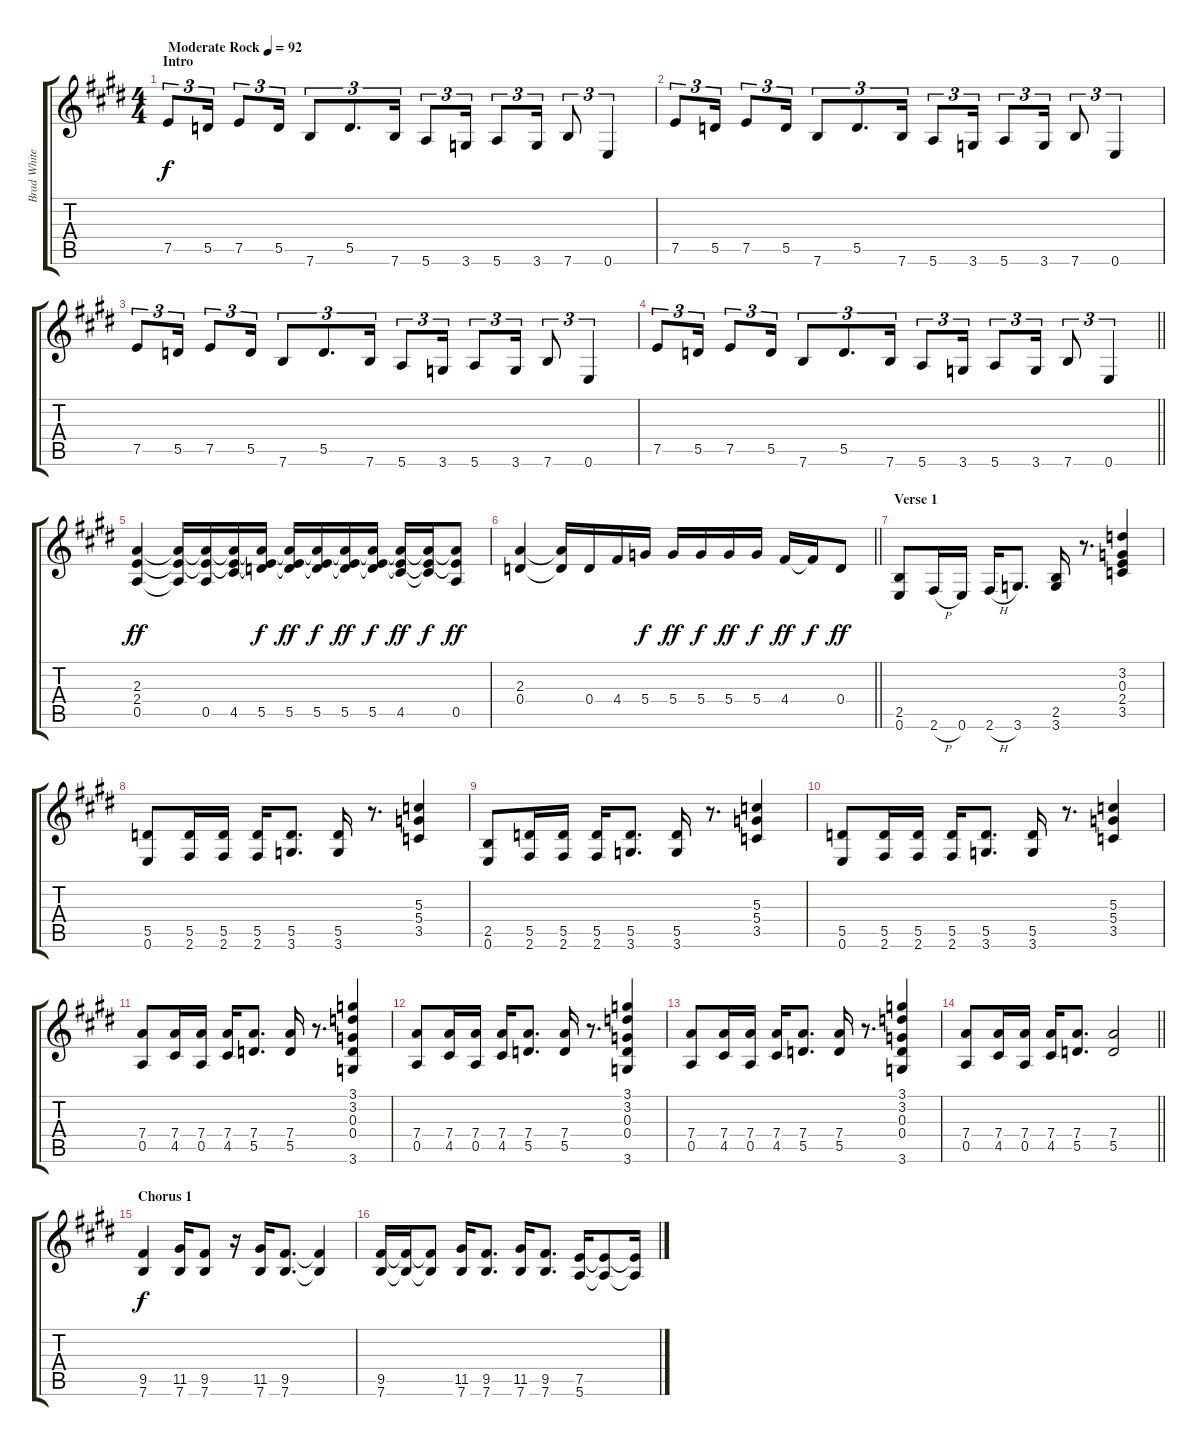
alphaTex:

\track ("Brad Whiteford" "Brad White") {instrument overdrivenguitar}
\staff {score tabs}
\tuning (E4 B3 G3 D3 A2 E2) {hide}
\ts (4 4)
\section ("" "Intro")
\tempo (92 "Moderate Rock")
\clef g2
\ks c#minor
7.5.8{tu (3 2) dy f instrument overdrivenguitar} 5.5.16{tu (3 2)} 7.5.8{tu (3 2)} 5.5.16{tu (3 2)} 7.6.8{tu (3 2)} 5.5.8{d tu (3 2)} 7.6.16{tu (3 2)} 5.6.8{tu (3 2)} 3.6.16{tu (3 2)} 5.6.8{tu (3 2)} 3.6.16{tu (3 2)} 7.6.8{tu (3 2)} 0.6.4{tu (3 2)} |
\ks e
7.5.8{tu (3 2)} 5.5.16{tu (3 2)} 7.5.8{tu (3 2)} 5.5.16{tu (3 2)} 7.6.8{tu (3 2)} 5.5.8{d tu (3 2)} 7.6.16{tu (3 2)} 5.6.8{tu (3 2)} 3.6.16{tu (3 2)} 5.6.8{tu (3 2)} 3.6.16{tu (3 2)} 7.6.8{tu (3 2)} 0.6.4{tu (3 2)} |
\ks c#minor
7.5.8{tu (3 2)} 5.5.16{tu (3 2)} 7.5.8{tu (3 2)} 5.5.16{tu (3 2)} 7.6.8{tu (3 2)} 5.5.8{d tu (3 2)} 7.6.16{tu (3 2)} 5.6.8{tu (3 2)} 3.6.16{tu (3 2)} 5.6.8{tu (3 2)} 3.6.16{tu (3 2)} 7.6.8{tu (3 2)} 0.6.4{tu (3 2)} |
\barLineRight lightlight
7.5.8{tu (3 2)} 5.5.16{tu (3 2)} 7.5.8{tu (3 2)} 5.5.16{tu (3 2)} 7.6.8{tu (3 2)} 5.5.8{d tu (3 2)} 7.6.16{tu (3 2)} 5.6.8{tu (3 2)} 3.6.16{tu (3 2)} 5.6.8{tu (3 2)} 3.6.16{tu (3 2)} 7.6.8{tu (3 2)} 0.6.4{tu (3 2)} |
\ks e
(2.3 2.4 0.5).4{dy ff} (2.3{t} 2.4{t} 0.5{t}).16 (2.3{t} 2.4{t} 0.5).16 (2.3{t} 2.4{t} 4.5).16 (2.3{t} 2.4{t} 5.5).16{dy f} (2.3{t} 2.4{t} 5.5).16{dy ff} (2.3{t} 2.4{t} 5.5).16{dy f} (2.3{t} 2.4{t} 5.5).16{dy ff} (2.3{t} 2.4{t} 5.5).16{dy f} (2.3{t} 2.4{t} 4.5).16{dy ff} (2.3{t} 2.4{t} 4.5{t}).16{dy f} (2.3{t} 2.4{t} 0.5).8{dy ff} |
\barLineRight lightlight
\ks c#minor
(2.3 0.4).4 (2.3{t} 0.4{t}).16 0.4.16 4.4.16 5.4.16{dy f} 5.4.16{dy ff} 5.4.16{dy f} 5.4.16{dy ff} 5.4.16{dy f} 4.4.16{dy ff} 4.4{t}.16{dy f} 0.4.8{dy ff} |
\section ("" "Verse 1")
\ks e
(2.5 0.6).8 2.6{h}.16 0.6.16 2.6{h}.16 3.6.8{d} (2.5 3.6).16 r.8{d} (3.2 0.3 2.4 3.5).4 |
\ks c#minor
(5.5 0.6).8 (5.5 2.6).16 (5.5 2.6).16 (5.5 2.6).16 (5.5 3.6).8{d} (5.5 3.6).16 r.8{d} (5.3 5.4 3.5).4 |
\ks e
(2.5 0.6).8 (5.5 2.6).16 (5.5 2.6).16 (5.5 2.6).16 (5.5 3.6).8{d} (5.5 3.6).16 r.8{d} (5.3 5.4 3.5).4 |
\ks c#minor
(5.5 0.6).8 (5.5 2.6).16 (5.5 2.6).16 (5.5 2.6).16 (5.5 3.6).8{d} (5.5 3.6).16 r.8{d} (5.3 5.4 3.5).4 |
\ks e
(7.4 0.5).8 (7.4 4.5).16 (7.4 0.5).16 (7.4 4.5).16 (7.4 5.5).8{d} (7.4 5.5).16 r.8{d} (3.1 3.2 0.3 0.4 3.6).4 |
\ks c#minor
(7.4 0.5).8 (7.4 4.5).16 (7.4 0.5).16 (7.4 4.5).16 (7.4 5.5).8{d} (7.4 5.5).16 r.8{d} (3.1 3.2 0.3 0.4 3.6).4 |
\ks e
(7.4 0.5).8 (7.4 4.5).16 (7.4 0.5).16 (7.4 4.5).16 (7.4 5.5).8{d} (7.4 5.5).16 r.8{d} (3.1 3.2 0.3 0.4 3.6).4 |
\barLineRight lightlight
\ks c#minor
(7.4 0.5).8 (7.4 4.5).16 (7.4 0.5).16 (7.4 4.5).16 (7.4 5.5).8{d} (7.4 5.5).2 |
\section ("" "Chorus 1")
\ks e
(9.5 7.6).4{dy f} (11.5 7.6).16 (9.5 7.6).8 r.16 (11.5 7.6).16 (9.5 7.6).8{d} (9.5{t} 7.6{t}).4 |
\ks c#minor
(9.5 7.6).16 (9.5{t} 7.6{t}).16 (9.5{t} 7.6{t}).8 (11.5 7.6).16 (9.5 7.6).8{d} (11.5 7.6).16 (9.5 7.6).8{d} (7.5 5.6).16 (7.5{t} 5.6{t}).8 (7.5{t} 5.6{t}).16
